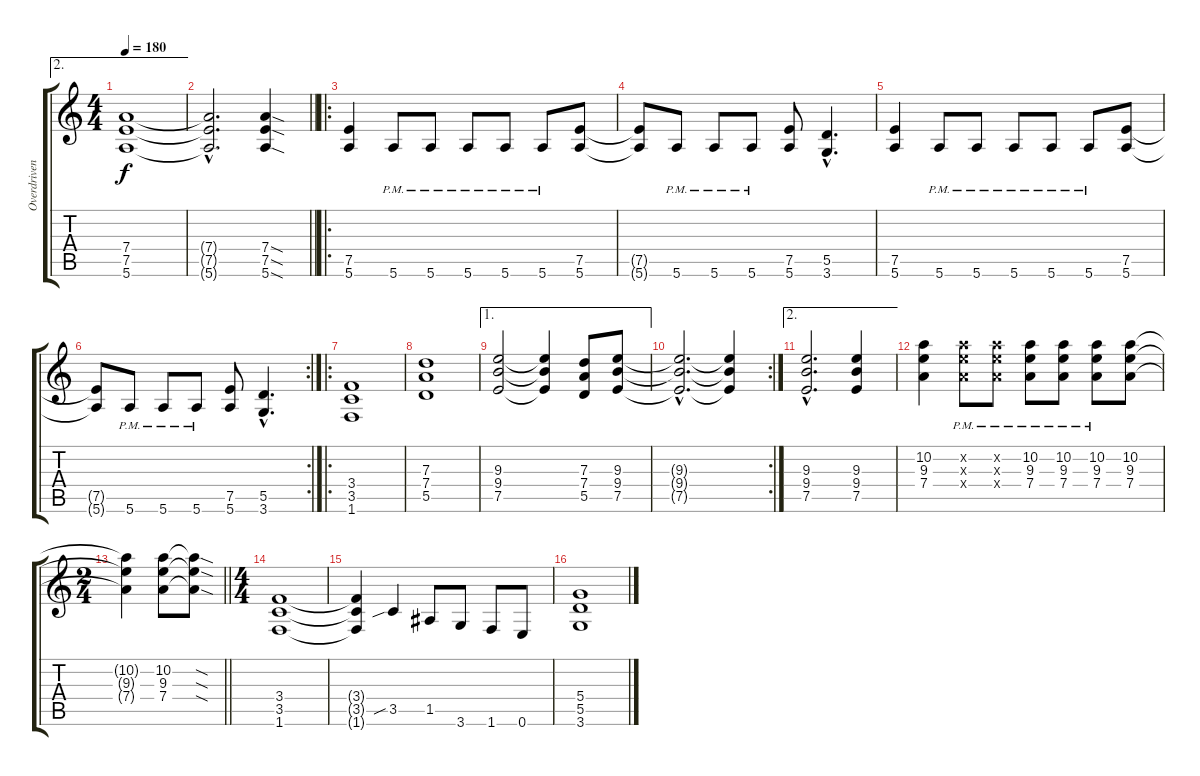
\track ("Overdriven Guitar" "Overdriven") {instrument overdrivenguitar}
\staff {score tabs}
\tuning (E4 B3 G3 D3 A2 E2) {hide}
\ae 2
\ts (4 4)
\tempo 180
\clef g2
\ks c
(7.4 7.5 5.6).1{dy f} |
\barLineRight lightlight
(7.4{hac t} 7.5{hac t} 5.6{hac t}).2{d} (7.4{sod} 7.5{sod} 5.6{sod}).4 |
\ro
(7.5 5.6).4 5.6{pm}.8 5.6{pm}.8 5.6{pm}.8 5.6{pm}.8 5.6{pm}.8 (7.5 5.6).8 |
(7.5{t} 5.6{t}).8 5.6{pm}.8 5.6{pm}.8 5.6{pm}.8 (7.5 5.6).8 (5.5{hac} 3.6{hac}).4{d} |
(7.5 5.6).4 5.6{pm}.8 5.6{pm}.8 5.6{pm}.8 5.6{pm}.8 5.6{pm}.8 (7.5 5.6).8 |
\rc 2
(7.5{t} 5.6{t}).8 5.6{pm}.8 5.6{pm}.8 5.6{pm}.8 (7.5 5.6).8 (5.5{hac} 3.6{hac}).4{d} |
\ro
(3.4 3.5 1.6).1 |
(7.3 7.4 5.5).1 |
\ae 1
(9.3 9.4 7.5).2 (9.3{t} 9.4{t} 7.5{t}).4 (7.3 7.4 5.5).8 (9.3 9.4 7.5).8 |
\rc 2
(9.3{hac t} 9.4{hac t} 7.5{hac t}).2{d} (9.3{t} 9.4{t} 7.5{t}).4 |
\ae 2
(9.3{hac} 9.4{hac} 7.5{hac}).2{d} (9.3 9.4 7.5).4 |
(10.2 9.3 7.4).4 (10.2{pm x} 9.3{pm x} 7.4{pm x}).8 (10.2{pm x} 9.3{pm x} 7.4{pm x}).8 (10.2{pm} 9.3{pm} 7.4{pm}).8 (10.2{pm} 9.3{pm} 7.4{pm}).8 (10.2{pm} 9.3{pm} 7.4{pm}).8 (10.2 9.3 7.4).8 |
\ts (2 4)
\barLineRight lightlight
(10.2{t} 9.3{t} 7.4{t}).4 (10.2 9.3 7.4).8 (10.2{sod t} 9.3{sod t} 7.4{sod t}).8 |
\ts (4 4)
(3.4 3.5 1.6).1 |
(3.4{t} 3.5{t} 1.6{t}).4 3.5{sib}.4 1.5.8 3.6.8 1.6.8 0.6.8 |
(5.4 5.5 3.6).1
